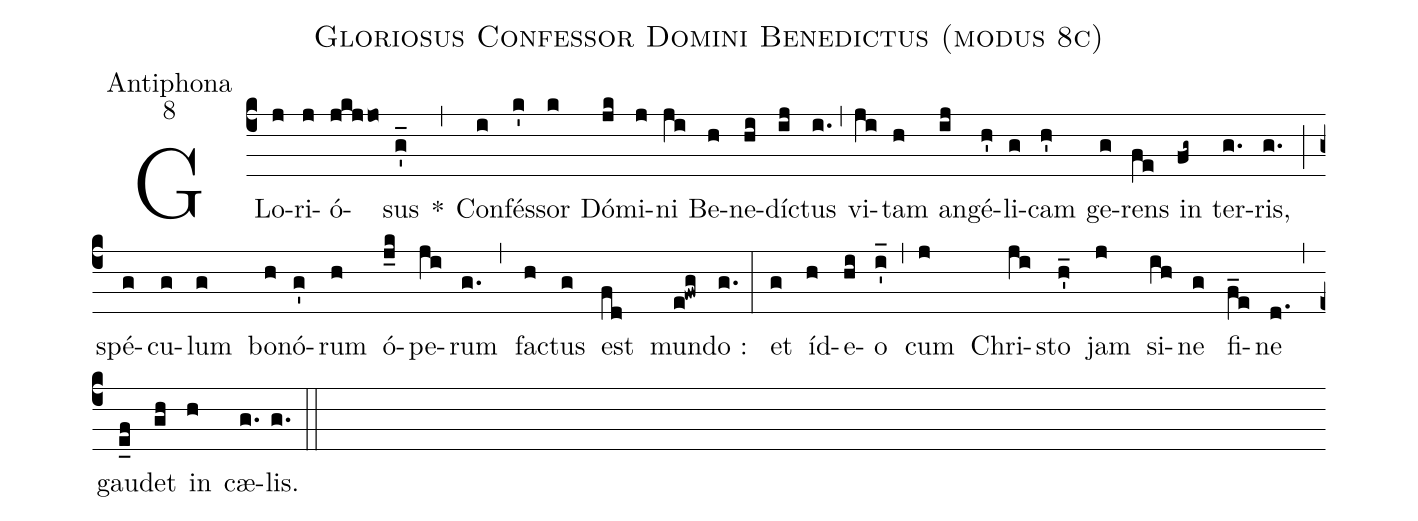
name:Gloriosus Confessor Domini Benedictus (modus 8c);
office-part:Antiphona;
mode:8;
%%
(c4) GLo(j)ri(j)ó(jkjjo)sus(g'_) *(,) Con(i)fés(k')sor(k) Dó(jk)mi(j)ni(ji) Be(h)ne(hi)díc(ij)tus(i.) (,) vi(ji)tam(h) an(ij)gé(h')li(g)cam(h') ge(g)rens(fe) in(fg~) ter(g.)ris,(g.) (;) spé(g)cu(g)lum(g) bo(h)nó(g')rum(h) ó(j_k)pe(ji)rum(g.) (,) fac(h)tus(g) est(fd) mun(e!fwg)do :(g.) (:) et(g) íd(h)e(hi)o(i'_) (,) cum(j) Chri(ji)sto(h'_) jam(j) si(ih)ne(g) fi(f_e)ne(d.) (,) gau(e_f)det(gh) in(h) cæ(g.)lis.(g.) (::)
